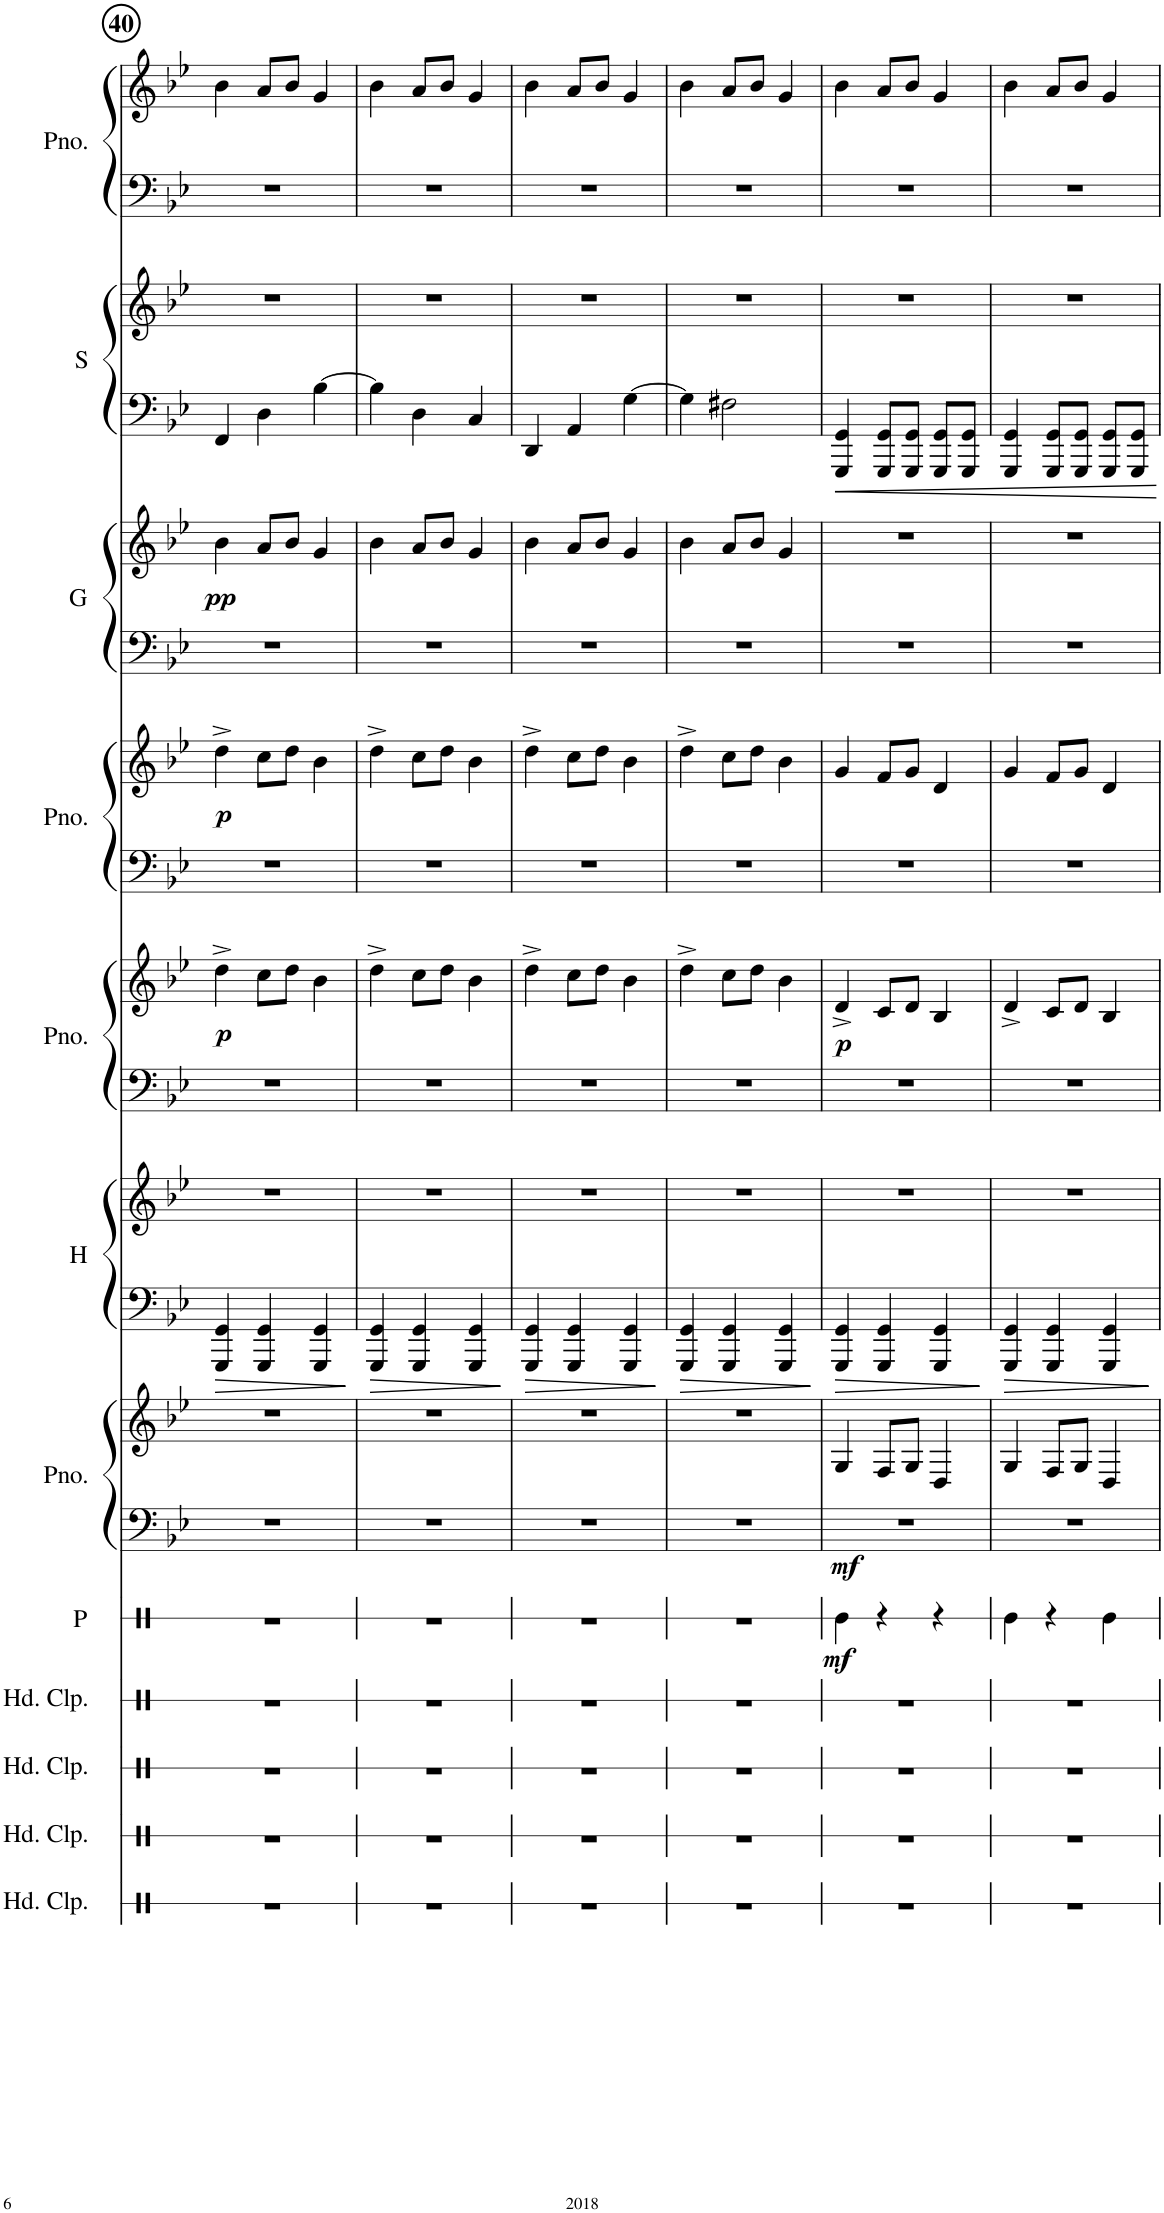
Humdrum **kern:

**kern	**kern	**kern	**kern	**kern	**dynam	**kern	**kern	**dynam	**kern	**kern	**kern	**kern	**dynam	**kern	**kern	**dynam	**kern	**kern	**dynam	**kern	**kern	**kern	**kern
*part12	*part11	*part10	*part9	*part8	*part8	*part7	*part7	*part7	*part6	*part6	*part5	*part5	*part5	*part4	*part4	*part4	*part3	*part3	*part3	*part2	*part2	*part1	*part1
*staff19	*staff18	*staff17	*staff16	*staff15	*staff15	*staff14	*staff13	*staff13/14	*staff12	*staff11	*staff10	*staff9	*staff9/10	*staff8	*staff7	*staff7/8	*staff6	*staff5	*staff5/6	*staff4	*staff3	*staff2	*staff1
*I"Hand Clap	*I"Hand Clap	*I"Hand Clap	*I"Hand Clap	*I"Panda	*	*I"Piano	*	*	*I"Makeup Cake	*	*I"Piano	*	*	*I"Piano	*	*	*I"Dumb One	*	*	*I"SANTA!	*	*I"Piano	*
*I'Hd. Clp.	*I'Hd. Clp.	*I'Hd. Clp.	*I'Hd. Clp.	*I'P	*	*I'Pno.	*	*	*	*	*I'Pno.	*	*	*I'Pno.	*	*	*	*	*	*I'S	*	*I'Pno.	*
!!LO:PB:g=z
*clefX	*clefX	*clefX	*clefX	*clefX	*	*clefF4	*clefG2	*	*clefF4	*clefG2	*clefF4	*clefG2	*	*clefF4	*clefG2	*	*clefF4	*clefG2	*	*clefF4	*clefG2	*clefF4	*clefG2
*k[]	*k[]	*k[]	*k[]	*k[]	*	*k[b-e-]	*k[b-e-]	*	*k[b-e-]	*k[b-e-]	*k[b-e-]	*k[b-e-]	*	*k[b-e-]	*k[b-e-]	*	*k[b-e-]	*k[b-e-]	*	*k[b-e-]	*k[b-e-]	*k[b-e-]	*k[b-e-]
*M3/4	*M3/4	*M3/4	*M3/4	*M3/4	*	*M3/4	*M3/4	*	*M3/4	*M3/4	*M3/4	*M3/4	*	*M3/4	*M3/4	*	*M3/4	*M3/4	*	*M3/4	*M3/4	*M3/4	*M3/4
=40	=40	=40	=40	=40	=40	=40	=40	=40	=40	=40	=40	=40	=40	=40	=40	=40	=40	=40	=40	=40	=40	=40	=40
!	!	!	!	!	!	!	!	!	!	!	!	!	!LO:DY:b	!	!	!LO:DY:b	!	!	!LO:DY:b	!	!	!	!
2.r	2.r	2.r	2.r	2.r	.	2.r	2.r	.	4GGG/ 4GG/	2.r	2.r	4dd^\	p	2.r	4dd^\	p	2.r	4b-\	pp	4FF/	2.r	2.r	4b-\
.	.	.	.	.	.	.	.	.	4GGG/ 4GG/	.	.	8cc\L	.	.	8cc\L	.	.	8a/L	.	4D\	.	.	8a/L
.	.	.	.	.	.	.	.	.	.	.	.	8dd\J	.	.	8dd\J	.	.	8b-/J	.	.	.	.	8b-/J
.	.	.	.	.	.	.	.	.	4GGG/ 4GG/	.	.	4b-\	.	.	4b-\	.	.	4g/	.	[4B-\	.	.	4g/
=41	=41	=41	=41	=41	=41	=41	=41	=41	=41	=41	=41	=41	=41	=41	=41	=41	=41	=41	=41	=41	=41	=41	=41
2.r	2.r	2.r	2.r	2.r	.	2.r	2.r	.	4GGG/ 4GG/	2.r	2.r	4dd^\	.	2.r	4dd^\	.	2.r	4b-\	.	4B-\]	2.r	2.r	4b-\
.	.	.	.	.	.	.	.	.	4GGG/ 4GG/	.	.	8cc\L	.	.	8cc\L	.	.	8a/L	.	4D\	.	.	8a/L
.	.	.	.	.	.	.	.	.	.	.	.	8dd\J	.	.	8dd\J	.	.	8b-/J	.	.	.	.	8b-/J
.	.	.	.	.	.	.	.	.	4GGG/ 4GG/	.	.	4b-\	.	.	4b-\	.	.	4g/	.	4C/	.	.	4g/
=42	=42	=42	=42	=42	=42	=42	=42	=42	=42	=42	=42	=42	=42	=42	=42	=42	=42	=42	=42	=42	=42	=42	=42
2.r	2.r	2.r	2.r	2.r	.	2.r	2.r	.	4GGG/ 4GG/	2.r	2.r	4dd^\	.	2.r	4dd^\	.	2.r	4b-\	.	4DD/	2.r	2.r	4b-\
.	.	.	.	.	.	.	.	.	4GGG/ 4GG/	.	.	8cc\L	.	.	8cc\L	.	.	8a/L	.	4AA/	.	.	8a/L
.	.	.	.	.	.	.	.	.	.	.	.	8dd\J	.	.	8dd\J	.	.	8b-/J	.	.	.	.	8b-/J
.	.	.	.	.	.	.	.	.	4GGG/ 4GG/	.	.	4b-\	.	.	4b-\	.	.	4g/	.	[4G\	.	.	4g/
=43	=43	=43	=43	=43	=43	=43	=43	=43	=43	=43	=43	=43	=43	=43	=43	=43	=43	=43	=43	=43	=43	=43	=43
2.r	2.r	2.r	2.r	2.r	.	2.r	2.r	.	4GGG/ 4GG/	2.r	2.r	4dd^\	.	2.r	4dd^\	.	2.r	4b-\	.	4G\]	2.r	2.r	4b-\
.	.	.	.	.	.	.	.	.	4GGG/ 4GG/	.	.	8cc\L	.	.	8cc\L	.	.	8a/L	.	2F#X\	.	.	8a/L
.	.	.	.	.	.	.	.	.	.	.	.	8dd\J	.	.	8dd\J	.	.	8b-/J	.	.	.	.	8b-/J
.	.	.	.	.	.	.	.	.	4GGG/ 4GG/	.	.	4b-\	.	.	4b-\	.	.	4g/	.	.	.	.	4g/
=44	=44	=44	=44	=44	=44	=44	=44	=44	=44	=44	=44	=44	=44	=44	=44	=44	=44	=44	=44	=44	=44	=44	=44
!	!	!	!	!	!LO:DY:b	!	!	!LO:DY:b=2	!	!	!	!	!LO:DY:b	!	!	!	!	!	!	!	!	!	!
2.r	2.r	2.r	2.r	4Re\	mf	2.r	4G/	mf	4GGG/ 4GG/	2.r	2.r	4d^/	p	2.r	4g/	.	2.r	2.r	.	4GGG/ 4GG/	2.r	2.r	4b-\
.	.	.	.	4r	.	.	8F/L	.	4GGG/ 4GG/	.	.	8c/L	.	.	8f/L	.	.	.	.	8GGG/ 8GG/L	.	.	8a/L
.	.	.	.	.	.	.	8G/J	.	.	.	.	8d/J	.	.	8g/J	.	.	.	.	8GGG/ 8GG/J	.	.	8b-/J
.	.	.	.	4r	.	.	4D/	.	4GGG/ 4GG/	.	.	4B-/	.	.	4d/	.	.	.	.	8GGG/ 8GG/L	.	.	4g/
.	.	.	.	.	.	.	.	.	.	.	.	.	.	.	.	.	.	.	.	8GGG/ 8GG/J	.	.	.
=45	=45	=45	=45	=45	=45	=45	=45	=45	=45	=45	=45	=45	=45	=45	=45	=45	=45	=45	=45	=45	=45	=45	=45
2.r	2.r	2.r	2.r	4Re\	.	2.r	4G/	.	4GGG/ 4GG/	2.r	2.r	4d^/	.	2.r	4g/	.	2.r	2.r	.	4GGG/ 4GG/	2.r	2.r	4b-\
.	.	.	.	4r	.	.	8F/L	.	4GGG/ 4GG/	.	.	8c/L	.	.	8f/L	.	.	.	.	8GGG/ 8GG/L	.	.	8a/L
.	.	.	.	.	.	.	8G/J	.	.	.	.	8d/J	.	.	8g/J	.	.	.	.	8GGG/ 8GG/J	.	.	8b-/J
.	.	.	.	4Re\	.	.	4D/	.	4GGG/ 4GG/	.	.	4B-/	.	.	4d/	.	.	.	.	8GGG/ 8GG/L	.	.	4g/
.	.	.	.	.	.	.	.	.	.	.	.	.	.	.	.	.	.	.	.	8GGG/ 8GG/J	.	.	.
=	=	=	=	=	=	=	=	=	=	=	=	=	=	=	=	=	=	=	=	=	=	=	=
*-	*-	*-	*-	*-	*-	*-	*-	*-	*-	*-	*-	*-	*-	*-	*-	*-	*-	*-	*-	*-	*-	*-	*-
